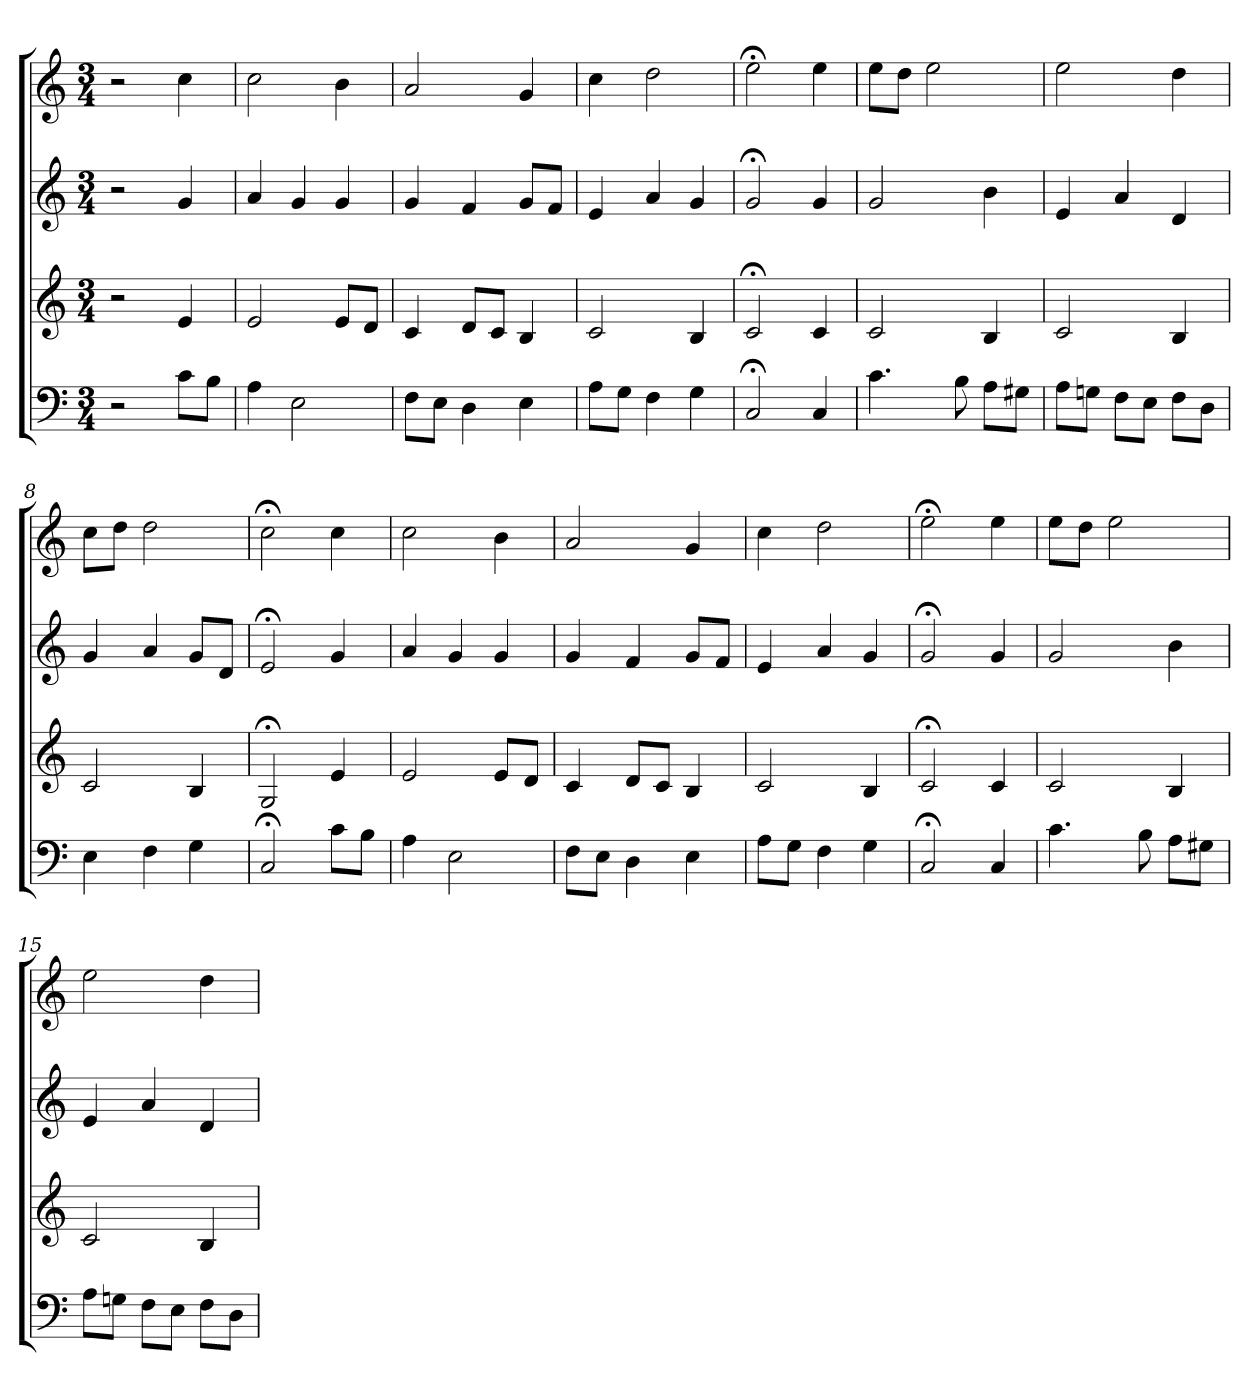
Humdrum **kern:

**kern	**kern	**kern	**kern
*part4	*part3	*part2	*part1
*staff4	*staff3	*staff2	*staff1
*clefF4	*clefG2	*clefG2	*clefG2
*k[]	*k[]	*k[]	*k[]
*C:	*C:	*C:	*C:
*M3/4	*M3/4	*M3/4	*M3/4
=1	=1	=1	=1
2r	2r	2r	2r
8c\L	4e	4g	4cc
8B\J	.	.	.
=2	=2	=2	=2
4A	2e	4a	2cc
2E	.	4g	.
.	8e/L	4g	4b
.	8d/J	.	.
=3	=3	=3	=3
8F\L	4c	4g	2a
8E\J	.	.	.
4D	8d/L	4f	.
.	8c/J	.	.
4E	4B	8g/L	4g
.	.	8f/J	.
=4	=4	=4	=4
8A\L	2c	4e	4cc
8G\J	.	.	.
4F	.	4a	2dd
4G	4B	4g	.
=5	=5	=5	=5
2C;<	2c;<	2g;<	2ee;<
4C	4c	4g	4ee
=6	=6	=6	=6
4.c	2c	2g	8ee\L
.	.	.	8dd\J
.	.	.	2ee
8B	.	.	.
8A\L	4B	4b	.
8G#X\J	.	.	.
=7	=7	=7	=7
8A\L	2c	4e	2ee
8Gn\J	.	.	.
8F\L	.	4a	.
8E\J	.	.	.
8F\L	4B	4d	4dd
8D\J	.	.	.
=8	=8	=8	=8
4E	2c	4g	8cc\L
.	.	.	8dd\J
4F	.	4a	2dd
4G	4B	8g/L	.
.	.	8d/J	.
=9	=9	=9	=9
2C;<	2G;<	2e;<	2cc;<
8c\L	4e	4g	4cc
8B\J	.	.	.
=10	=10	=10	=10
4A	2e	4a	2cc
2E	.	4g	.
.	8e/L	4g	4b
.	8d/J	.	.
=11	=11	=11	=11
8F\L	4c	4g	2a
8E\J	.	.	.
4D	8d/L	4f	.
.	8c/J	.	.
4E	4B	8g/L	4g
.	.	8f/J	.
=12	=12	=12	=12
8A\L	2c	4e	4cc
8G\J	.	.	.
4F	.	4a	2dd
4G	4B	4g	.
=13	=13	=13	=13
2C;<	2c;<	2g;<	2ee;<
4C	4c	4g	4ee
=14	=14	=14	=14
4.c	2c	2g	8ee\L
.	.	.	8dd\J
.	.	.	2ee
8B	.	.	.
8A\L	4B	4b	.
8G#X\J	.	.	.
=15	=15	=15	=15
8A\L	2c	4e	2ee
8Gn\J	.	.	.
8F\L	.	4a	.
8E\J	.	.	.
8F\L	4B	4d	4dd
8D\J	.	.	.
=	=	=	=
*-	*-	*-	*-
